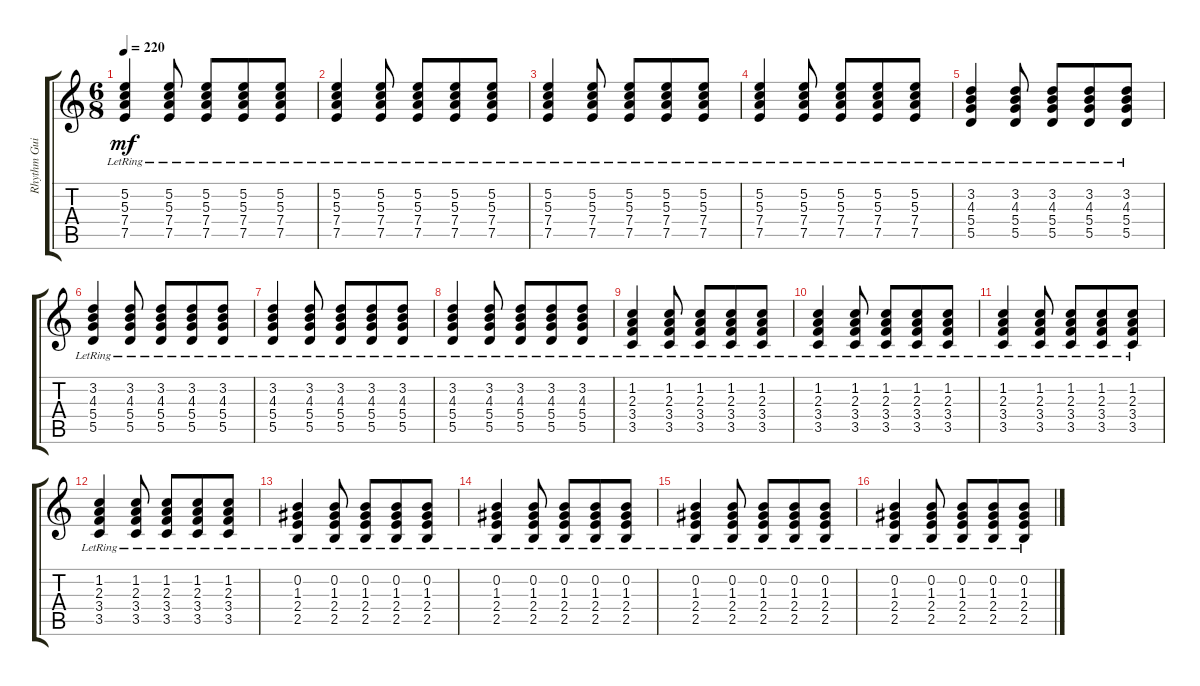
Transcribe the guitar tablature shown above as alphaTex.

\track ("Rhythm Guitar" "Rhythm Gui") {instrument acousticguitarsteel}
\staff {score tabs}
\tuning (E4 B3 G3 D3 A2 E2) {hide}
\ts (6 8)
\tempo 220
\clef g2
\ks c
(5.2{lr} 5.3{lr} 7.4{lr} 7.5{lr}).4{dy mf instrument acousticguitarsteel} (5.2{lr} 5.3{lr} 7.4{lr} 7.5{lr}).8 (5.2{lr} 5.3{lr} 7.4{lr} 7.5{lr}).8 (5.2{lr} 5.3{lr} 7.4{lr} 7.5{lr}).8 (5.2{lr} 5.3{lr} 7.4{lr} 7.5{lr}).8 |
(5.2{lr} 5.3{lr} 7.4{lr} 7.5{lr}).4 (5.2{lr} 5.3{lr} 7.4{lr} 7.5{lr}).8 (5.2{lr} 5.3{lr} 7.4{lr} 7.5{lr}).8 (5.2{lr} 5.3{lr} 7.4{lr} 7.5{lr}).8 (5.2{lr} 5.3{lr} 7.4{lr} 7.5{lr}).8 |
(5.2{lr} 5.3{lr} 7.4{lr} 7.5{lr}).4 (5.2{lr} 5.3{lr} 7.4{lr} 7.5{lr}).8 (5.2{lr} 5.3{lr} 7.4{lr} 7.5{lr}).8 (5.2{lr} 5.3{lr} 7.4{lr} 7.5{lr}).8 (5.2{lr} 5.3{lr} 7.4{lr} 7.5{lr}).8 |
(5.2{lr} 5.3{lr} 7.4{lr} 7.5{lr}).4 (5.2{lr} 5.3{lr} 7.4{lr} 7.5{lr}).8 (5.2{lr} 5.3{lr} 7.4{lr} 7.5{lr}).8 (5.2{lr} 5.3{lr} 7.4{lr} 7.5{lr}).8 (5.2{lr} 5.3{lr} 7.4{lr} 7.5{lr}).8 |
(3.2{lr} 4.3{lr} 5.4{lr} 5.5{lr}).4 (3.2{lr} 4.3{lr} 5.4{lr} 5.5{lr}).8 (3.2{lr} 4.3{lr} 5.4{lr} 5.5{lr}).8 (3.2{lr} 4.3{lr} 5.4{lr} 5.5{lr}).8 (3.2{lr} 4.3{lr} 5.4{lr} 5.5{lr}).8 |
(3.2{lr} 4.3{lr} 5.4{lr} 5.5{lr}).4 (3.2{lr} 4.3{lr} 5.4{lr} 5.5{lr}).8 (3.2{lr} 4.3{lr} 5.4{lr} 5.5{lr}).8 (3.2{lr} 4.3{lr} 5.4{lr} 5.5{lr}).8 (3.2{lr} 4.3{lr} 5.4{lr} 5.5{lr}).8 |
(3.2{lr} 4.3{lr} 5.4{lr} 5.5{lr}).4 (3.2{lr} 4.3{lr} 5.4{lr} 5.5{lr}).8 (3.2{lr} 4.3{lr} 5.4{lr} 5.5{lr}).8 (3.2{lr} 4.3{lr} 5.4{lr} 5.5{lr}).8 (3.2{lr} 4.3{lr} 5.4{lr} 5.5{lr}).8 |
(3.2{lr} 4.3{lr} 5.4{lr} 5.5{lr}).4 (3.2{lr} 4.3{lr} 5.4{lr} 5.5{lr}).8 (3.2{lr} 4.3{lr} 5.4{lr} 5.5{lr}).8 (3.2{lr} 4.3{lr} 5.4{lr} 5.5{lr}).8 (3.2{lr} 4.3{lr} 5.4{lr} 5.5{lr}).8 |
(1.2{lr} 2.3{lr} 3.4{lr} 3.5{lr}).4 (1.2{lr} 2.3{lr} 3.4{lr} 3.5{lr}).8 (1.2{lr} 2.3{lr} 3.4{lr} 3.5{lr}).8 (1.2{lr} 2.3{lr} 3.4{lr} 3.5{lr}).8 (1.2{lr} 2.3{lr} 3.4{lr} 3.5{lr}).8 |
(1.2{lr} 2.3{lr} 3.4{lr} 3.5{lr}).4 (1.2{lr} 2.3{lr} 3.4{lr} 3.5{lr}).8 (1.2{lr} 2.3{lr} 3.4{lr} 3.5{lr}).8 (1.2{lr} 2.3{lr} 3.4{lr} 3.5{lr}).8 (1.2{lr} 2.3{lr} 3.4{lr} 3.5{lr}).8 |
(1.2{lr} 2.3{lr} 3.4{lr} 3.5{lr}).4 (1.2{lr} 2.3{lr} 3.4{lr} 3.5{lr}).8 (1.2{lr} 2.3{lr} 3.4{lr} 3.5{lr}).8 (1.2{lr} 2.3{lr} 3.4{lr} 3.5{lr}).8 (1.2{lr} 2.3{lr} 3.4{lr} 3.5{lr}).8 |
(1.2{lr} 2.3{lr} 3.4{lr} 3.5{lr}).4 (1.2{lr} 2.3{lr} 3.4{lr} 3.5{lr}).8 (1.2{lr} 2.3{lr} 3.4{lr} 3.5{lr}).8 (1.2{lr} 2.3{lr} 3.4{lr} 3.5{lr}).8 (1.2{lr} 2.3{lr} 3.4{lr} 3.5{lr}).8 |
(0.2{lr} 1.3{lr} 2.4{lr} 2.5{lr}).4 (0.2{lr} 1.3{lr} 2.4{lr} 2.5{lr}).8 (0.2{lr} 1.3{lr} 2.4{lr} 2.5{lr}).8 (0.2{lr} 1.3{lr} 2.4{lr} 2.5{lr}).8 (0.2{lr} 1.3{lr} 2.4{lr} 2.5{lr}).8 |
(0.2{lr} 1.3{lr} 2.4{lr} 2.5{lr}).4 (0.2{lr} 1.3{lr} 2.4{lr} 2.5{lr}).8 (0.2{lr} 1.3{lr} 2.4{lr} 2.5{lr}).8 (0.2{lr} 1.3{lr} 2.4{lr} 2.5{lr}).8 (0.2{lr} 1.3{lr} 2.4{lr} 2.5{lr}).8 |
(0.2{lr} 1.3{lr} 2.4{lr} 2.5{lr}).4 (0.2{lr} 1.3{lr} 2.4{lr} 2.5{lr}).8 (0.2{lr} 1.3{lr} 2.4{lr} 2.5{lr}).8 (0.2{lr} 1.3{lr} 2.4{lr} 2.5{lr}).8 (0.2{lr} 1.3{lr} 2.4{lr} 2.5{lr}).8 |
(0.2{lr} 1.3{lr} 2.4{lr} 2.5{lr}).4 (0.2{lr} 1.3{lr} 2.4{lr} 2.5{lr}).8 (0.2{lr} 1.3{lr} 2.4{lr} 2.5{lr}).8 (0.2{lr} 1.3{lr} 2.4{lr} 2.5{lr}).8 (0.2{lr} 1.3{lr} 2.4{lr} 2.5{lr}).8
